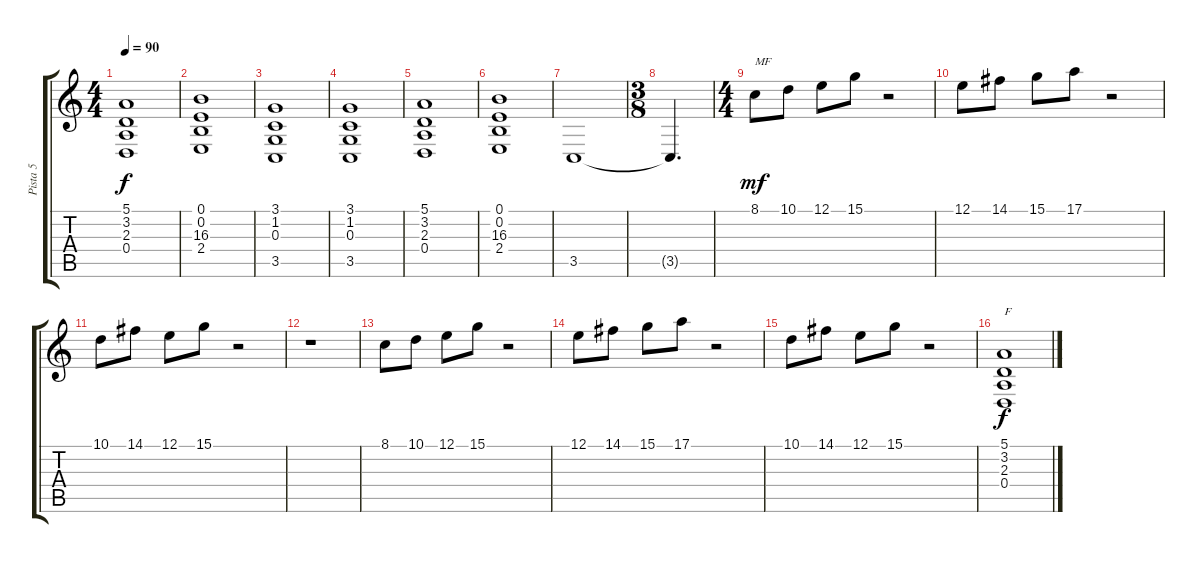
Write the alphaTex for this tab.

\track ("Pista 5" "Pista 5") {instrument stringensemble1}
\staff {score tabs}
\tuning (E4 B3 G3 D3 A2 E2) {hide}
\ts (4 4)
\tempo 90
\clef g2
\ks c
(5.1 3.2 2.3 0.4).1{dy f} |
(0.1 0.2 16.3 2.4).1 |
(3.1 1.2 0.3 3.5).1 |
(3.1 1.2 0.3 3.5).1 |
(5.1 3.2 2.3 0.4).1 |
(0.1 0.2 16.3 2.4).1 |
3.5.1 |
\ts (3 8)
3.5{t}.4{d} |
\ts (4 4)
8.1.8{txt "MF" dy mf instrument acousticgrandpiano} 10.1.8 12.1.8 15.1.8 r.2 |
12.1.8 14.1.8 15.1.8 17.1.8 r.2 |
10.1.8 14.1.8 12.1.8 15.1.8 r.2 |
r.1 |
8.1.8 10.1.8 12.1.8 15.1.8 r.2 |
12.1.8 14.1.8 15.1.8 17.1.8 r.2 |
10.1.8 14.1.8 12.1.8 15.1.8 r.2 |
(5.1 3.2 2.3 0.4).1{txt "F" dy f volume 7 instrument stringensemble1}
